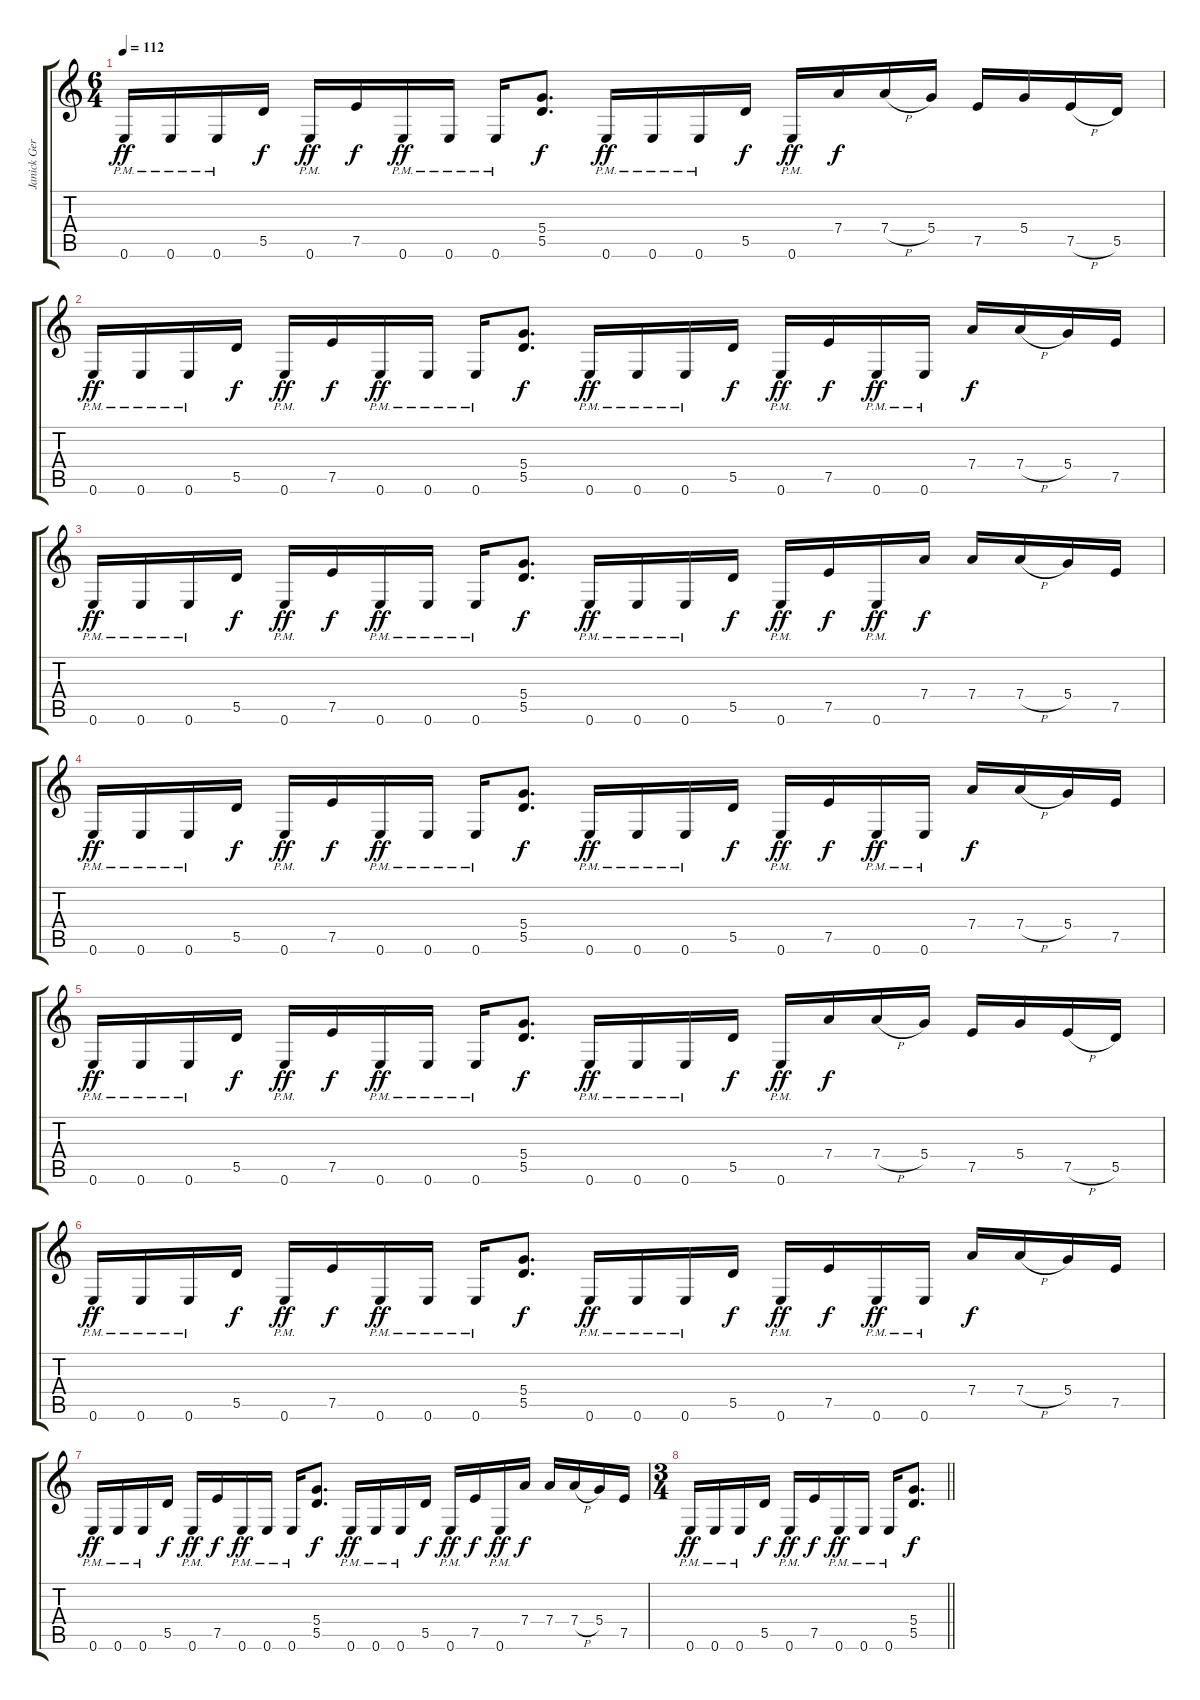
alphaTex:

\track ("Janick Gers" "Janick Ger") {instrument distortionguitar}
\staff {score tabs}
\tuning (E4 B3 G3 D3 A2 E2) {hide}
\ts (6 4)
\tempo 112
\clef g2
\ks c
0.6{pm}.16{dy ff} 0.6{pm}.16 0.6{pm}.16 5.5.16{dy f} 0.6{pm}.16{dy ff} 7.5.16{dy f} 0.6{pm}.16{dy ff} 0.6{pm}.16 0.6{pm}.16 (5.4 5.5).8{d dy f} 0.6{pm}.16{dy ff} 0.6{pm}.16 0.6{pm}.16 5.5.16{dy f} 0.6{pm}.16{dy ff} 7.4.16{dy f} 7.4{h}.16 5.4.16 7.5.16 5.4.16 7.5{h}.16 5.5.16 |
0.6{pm}.16{dy ff} 0.6{pm}.16 0.6{pm}.16 5.5.16{dy f} 0.6{pm}.16{dy ff} 7.5.16{dy f} 0.6{pm}.16{dy ff} 0.6{pm}.16 0.6{pm}.16 (5.4 5.5).8{d dy f} 0.6{pm}.16{dy ff} 0.6{pm}.16 0.6{pm}.16 5.5.16{dy f} 0.6{pm}.16{dy ff} 7.5.16{dy f} 0.6{pm}.16{dy ff} 0.6{pm}.16 7.4.16{dy f} 7.4{h}.16 5.4.16 7.5.16 |
0.6{pm}.16{dy ff} 0.6{pm}.16 0.6{pm}.16 5.5.16{dy f} 0.6{pm}.16{dy ff} 7.5.16{dy f} 0.6{pm}.16{dy ff} 0.6{pm}.16 0.6{pm}.16 (5.4 5.5).8{d dy f} 0.6{pm}.16{dy ff} 0.6{pm}.16 0.6{pm}.16 5.5.16{dy f} 0.6{pm}.16{dy ff} 7.5.16{dy f} 0.6{pm}.16{dy ff} 7.4.16{dy f} 7.4.16 7.4{h}.16 5.4.16 7.5.16 |
0.6{pm}.16{dy ff} 0.6{pm}.16 0.6{pm}.16 5.5.16{dy f} 0.6{pm}.16{dy ff} 7.5.16{dy f} 0.6{pm}.16{dy ff} 0.6{pm}.16 0.6{pm}.16 (5.4 5.5).8{d dy f} 0.6{pm}.16{dy ff} 0.6{pm}.16 0.6{pm}.16 5.5.16{dy f} 0.6{pm}.16{dy ff} 7.5.16{dy f} 0.6{pm}.16{dy ff} 0.6{pm}.16 7.4.16{dy f} 7.4{h}.16 5.4.16 7.5.16 |
0.6{pm}.16{dy ff} 0.6{pm}.16 0.6{pm}.16 5.5.16{dy f} 0.6{pm}.16{dy ff} 7.5.16{dy f} 0.6{pm}.16{dy ff} 0.6{pm}.16 0.6{pm}.16 (5.4 5.5).8{d dy f} 0.6{pm}.16{dy ff} 0.6{pm}.16 0.6{pm}.16 5.5.16{dy f} 0.6{pm}.16{dy ff} 7.4.16{dy f} 7.4{h}.16 5.4.16 7.5.16 5.4.16 7.5{h}.16 5.5.16 |
0.6{pm}.16{dy ff} 0.6{pm}.16 0.6{pm}.16 5.5.16{dy f} 0.6{pm}.16{dy ff} 7.5.16{dy f} 0.6{pm}.16{dy ff} 0.6{pm}.16 0.6{pm}.16 (5.4 5.5).8{d dy f} 0.6{pm}.16{dy ff} 0.6{pm}.16 0.6{pm}.16 5.5.16{dy f} 0.6{pm}.16{dy ff} 7.5.16{dy f} 0.6{pm}.16{dy ff} 0.6{pm}.16 7.4.16{dy f} 7.4{h}.16 5.4.16 7.5.16 |
0.6{pm}.16{dy ff} 0.6{pm}.16 0.6{pm}.16 5.5.16{dy f} 0.6{pm}.16{dy ff} 7.5.16{dy f} 0.6{pm}.16{dy ff} 0.6{pm}.16 0.6{pm}.16 (5.4 5.5).8{d dy f} 0.6{pm}.16{dy ff} 0.6{pm}.16 0.6{pm}.16 5.5.16{dy f} 0.6{pm}.16{dy ff} 7.5.16{dy f} 0.6{pm}.16{dy ff} 7.4.16{dy f} 7.4.16 7.4{h}.16 5.4.16 7.5.16 |
\ts (3 4)
\barLineRight lightlight
0.6{pm}.16{dy ff} 0.6{pm}.16 0.6{pm}.16 5.5.16{dy f} 0.6{pm}.16{dy ff} 7.5.16{dy f} 0.6{pm}.16{dy ff} 0.6{pm}.16 0.6{pm}.16 (5.4 5.5).8{d dy f}
